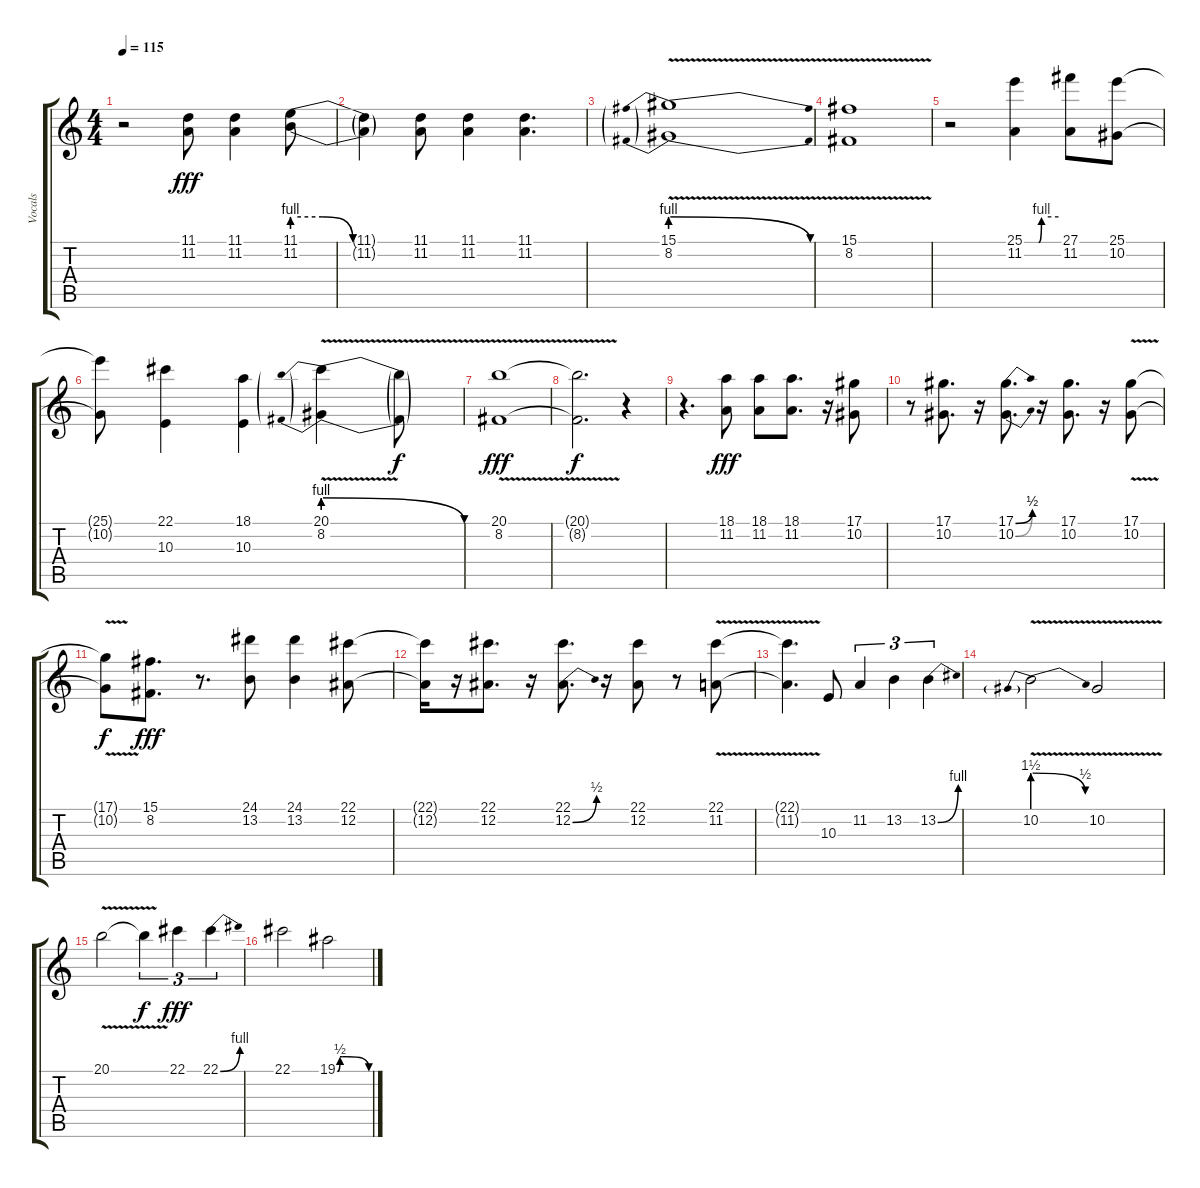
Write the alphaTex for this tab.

\track ("Vocals" "Vocals") {instrument trumpet}
\staff {score tabs}
\tuning (Eb4 Bb3 Gb3 Db3 Ab2 Eb2) {hide}
\ts (4 4)
\tempo 115
\clef g2
\ks c
r.2{dy f} (11.1 11.2).8{dy fff} (11.1 11.2).4 (11.1{be (custom 0 4 15 4 30 0 60 0)} 11.2{be (custom 0 4 15 4 30 0 60 0)}).8 |
(11.1{t} 11.2{t}).4 (11.1 11.2).8 (11.1 11.2).4 (11.1 11.2).4{d} |
(15.1{be (prebendrelease 0 4 60 0) v} 8.2{be (prebendrelease 0 4 60 0) v}).1 |
(15.1{v} 8.2{v}).1 |
r.2 (25.1{be (custom 0 0 25 0 30 4 60 4)} 11.2).4 (27.1 11.2).8 (25.1 10.2).8 |
(25.1{t} 10.2{t}).8 (22.1 10.3).4 (18.1 10.3).4 (20.1{be (prebendrelease 0 4 60 0) v} 8.2{be (prebendrelease 0 4 60 0) v}).4 (20.1{t} 8.2{t}).8{dy f} |
(20.1 8.2{v}).1{dy fff} |
(20.1{t} 8.2{t}).2{d dy f} r.4 |
r.4{d} (18.1 11.2).8{dy fff} (18.1 11.2).8 (18.1 11.2).8{d} r.16 (17.1 10.2).8 |
r.8 (17.1 10.2).8{d} r.16 (17.1{be (bend 0 0 60 2)} 10.2{be (bend 0 0 60 2)}).8{d} r.16 (17.1 10.2).8{d} r.16 (17.1{v} 10.2{v}).8 |
(17.1{t} 10.2{t}).8{dy f} (15.1 8.2).8{d dy fff} r.8{d} (24.1 13.2).8 (24.1 13.2).4 (22.1 12.2).8 |
(22.1{t} 12.2{t}).16 r.16 (22.1 12.2).8{d} r.16 (22.1 12.2{be (bend 0 0 60 2)}).8{d} r.16 (22.1 12.2).8 r.8 (22.1{v} 11.2{v}).8 |
(22.1{t} 11.2{t}).4{d} 10.3.8 11.2.4{tu (3 2)} 13.2.4{tu (3 2)} 13.2{be (bend 0 0 60 4)}.4{tu (3 2)} |
10.2{be (prebendrelease 0 6 60 2) v}.2 10.2{v}.2 |
20.1{v}.2 20.1{t}.4{tu (3 2) dy f} 22.1.4{tu (3 2) dy fff} 22.1{be (bend 0 0 60 4)}.4{tu (3 2)} |
22.1.2 19.1{be (custom 0 0 5 2 10 2 20 2 60 0)}.2
